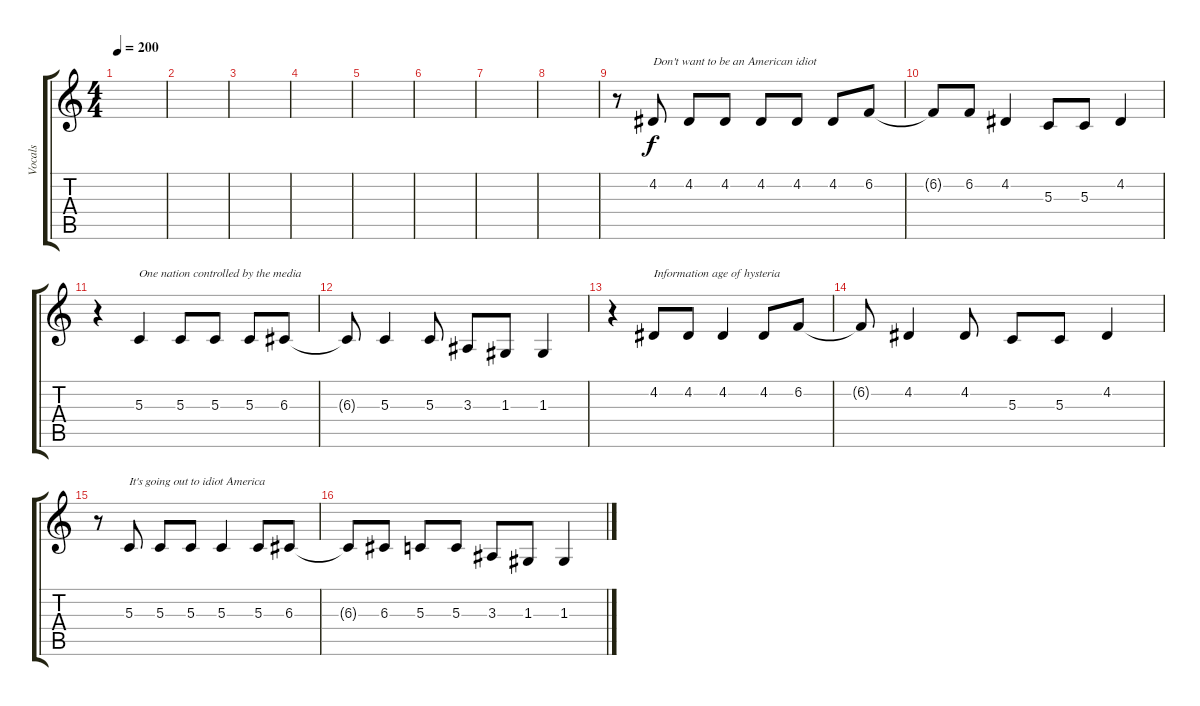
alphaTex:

\track ("Vocals" "Vocals") {instrument tenorsax}
\staff {score tabs}
\tuning (E4 B3 G3 D3 A2 E2) {hide}
\ts (4 4)
\tempo 200
\clef g2
\ks c
|
|
|
|
|
|
|
|
r.8 4.2.8{txt "Don't want to be an American idiot"} 4.2.8 4.2.8 4.2.8 4.2.8 4.2.8 6.2.8 |
6.2{t}.8 6.2.8 4.2.4 5.3.8 5.3.8 4.2.4 |
r.4 5.3.4{txt "One nation controlled by the media"} 5.3.8 5.3.8 5.3.8 6.3.8 |
6.3{t}.8 5.3.4 5.3.8 3.3.8 1.3.8 1.3.4 |
r.4 4.2.8{txt "Information age of hysteria"} 4.2.8 4.2.4 4.2.8 6.2.8 |
6.2{t}.8 4.2.4 4.2.8 5.3.8 5.3.8 4.2.4 |
r.8 5.3.8{txt "It's going out to idiot America" volume 10} 5.3.8 5.3.8 5.3.4 5.3.8 6.3.8 |
6.3{t}.8 6.3.8 5.3.8 5.3.8 3.3.8 1.3.8 1.3.4
